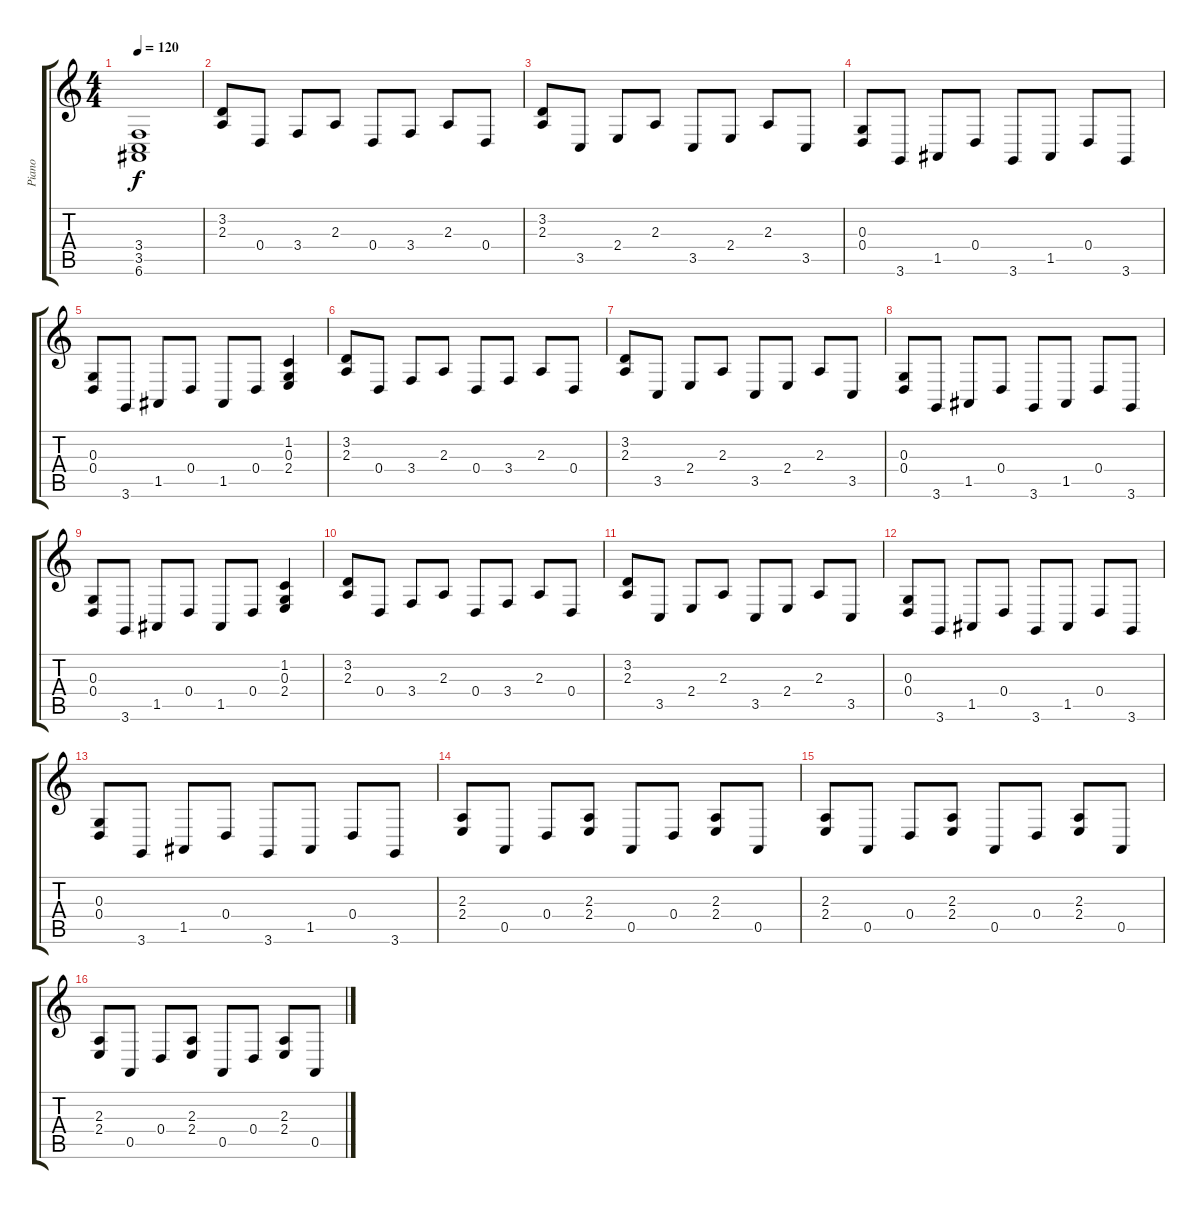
\track ("Piano" "Piano") {instrument brightacousticpiano}
\staff {score tabs}
\tuning (E4 B3 G3 D3 A2 E2) {hide}
\ts (4 4)
\tempo 120
\clef g2
\ks c
(3.4 3.5 6.6).1{dy f} |
(3.2 2.3).8 0.4.8 3.4.8 2.3.8 0.4.8 3.4.8 2.3.8 0.4.8 |
(3.2 2.3).8 3.5.8 2.4.8 2.3.8 3.5.8 2.4.8 2.3.8 3.5.8 |
(0.3 0.4).8 3.6.8 1.5.8 0.4.8 3.6.8 1.5.8 0.4.8 3.6.8 |
(0.3 0.4).8 3.6.8 1.5.8 0.4.8 1.5.8 0.4.8 (1.2 0.3 2.4).4 |
(3.2 2.3).8 0.4.8 3.4.8 2.3.8 0.4.8 3.4.8 2.3.8 0.4.8 |
(3.2 2.3).8 3.5.8 2.4.8 2.3.8 3.5.8 2.4.8 2.3.8 3.5.8 |
(0.3 0.4).8 3.6.8 1.5.8 0.4.8 3.6.8 1.5.8 0.4.8 3.6.8 |
(0.3 0.4).8 3.6.8 1.5.8 0.4.8 1.5.8 0.4.8 (1.2 0.3 2.4).4 |
(3.2 2.3).8 0.4.8 3.4.8 2.3.8 0.4.8 3.4.8 2.3.8 0.4.8 |
(3.2 2.3).8 3.5.8 2.4.8 2.3.8 3.5.8 2.4.8 2.3.8 3.5.8 |
(0.3 0.4).8 3.6.8 1.5.8 0.4.8 3.6.8 1.5.8 0.4.8 3.6.8 |
(0.3 0.4).8 3.6.8 1.5.8 0.4.8 3.6.8 1.5.8 0.4.8 3.6.8 |
(2.3 2.4).8 0.5.8 0.4.8 (2.3 2.4).8 0.5.8 0.4.8 (2.3 2.4).8 0.5.8 |
(2.3 2.4).8 0.5.8 0.4.8 (2.3 2.4).8 0.5.8 0.4.8 (2.3 2.4).8 0.5.8 |
(2.3 2.4).8 0.5.8 0.4.8 (2.3 2.4).8 0.5.8 0.4.8 (2.3 2.4).8 0.5.8
